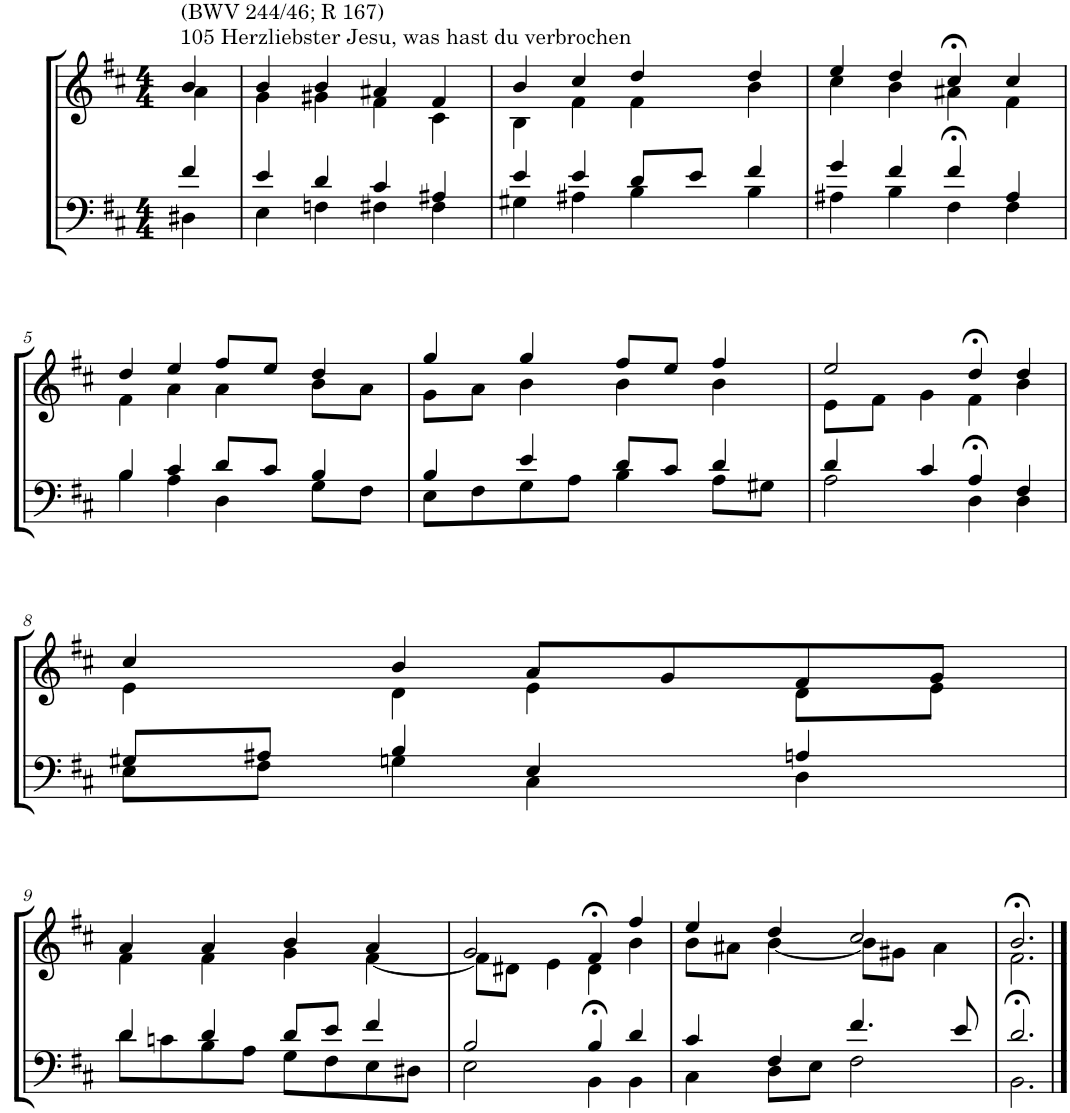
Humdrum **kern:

**kern	**kern
*part2	*part1
*staff2	*staff1
*I"Tenor/Baß	*I"Sopran/Alt
*clefF4	*clefG2
*k[f#c#]	*k[f#c#]
*M4/4	*M4/4
=1	=1
*^	*^
!	!	!LO:TX:a:t=105 Herzliebster Jesu, was hast du verbrochen	!
!	!	!LO:TX:a:t=(BWV 244/46; R 167)	!
4f#/	4D#X\	4b/	4a\
=2	=2	=2	=2
4e/	4E\	4b/	4g\
4d/	4Fn\	4b/	4g#X\
4c#/	4F#X\	4a#X/	4f#\
4A#X/	4F#\	4f#/	4c#\
=3	=3	=3	=3
4e/	4G#X\	4b/	4B\
4e/	4A#X\	4cc#/	4f#\
8d/L	4B\	4dd/	4f#\
8e/J	.	.	.
4f#/	4B\	4dd/	4b\
=4	=4	=4	=4
4g/	4A#X\	4ee/	4cc#\
4f#/	4B\	4dd/	4b\
4f#/	4F#>\	4cc#>/	4a#X\
4A#/	4F#\	4cc#/	4f#\
!!LO:LB:g=z	!!
=5	=5	=5	=5
4B/	4B\	4dd/	4f#\
4c#/	4A\	4ee/	4a\
8d/L	4D\	8ff#/L	4a\
8c#/J	.	8ee/J	.
4B/	8G\L	4dd/	8b\L
.	8F#\J	.	8a\J
=6	=6	=6	=6
4B/	8E\L	4gg/	8g\L
.	8F#\	.	8a\J
4e/	8G\	4gg/	4b\
.	8A\J	.	.
8d/L	4B\	8ff#/L	4b\
8c#/J	.	8ee/J	.
4d/	8A\L	4ff#/	4b\
.	8G#X\J	.	.
=7	=7	=7	=7
4d/	2A\	2ee/	8e\L
.	.	.	8f#\J
4c#/	.	.	4g\
4A/	4D>\	4dd>/	4f#\
4F#/	4D\	4dd/	4b\
!!LO:LB:g=z	!!
=8	=8	=8	=8
8G#X/L	8E\L	4cc#/	4e\
8A#X/J	8F#\J	.	.
4B/	4Gn\	4b/	4d\
4E/	4C#\	8a/L	4e\
.	.	8g/	.
4An/	4D\	8f#/	8d\L
.	.	8g/J	8e\J
!!LO:LB:g=z	!!
=9	=9	=9	=9
4d/	8d\L	4a/	4f#\
.	8cn\	.	.
4d/	8B\	4a/	4f#\
.	8A\J	.	.
8d/L	8G\L	4b/	4g\
8e/J	8F#\	.	.
4f#/	8E\	4a/	[4f#\
.	8D#X\J	.	.
=10	=10	=10	=10
2B/	2E\	2g/	8f#\L]
.	.	.	8d#X\J
.	.	.	4e\
4B/	4BB>\	4f#>/	4d#\
4d/	4BB\	4ff#/	4b\
=11	=11	=11	=11
4c#/	4C#\	4ee/	8b\L
.	.	.	8a#X\J
4F#/	8D\L	4dd/	[4b\
.	8E\J	.	.
4.f#/	2F#\	2cc#/	8b\L]
.	.	.	8g#X\J
.	.	.	4a#\
8e/	.	.	.
=12	=12	=12	=12
2.d/	2.BB>\	2.b>/	2.f#\
*v	*v	*	*
*	*v	*v
==	==
*-	*-
